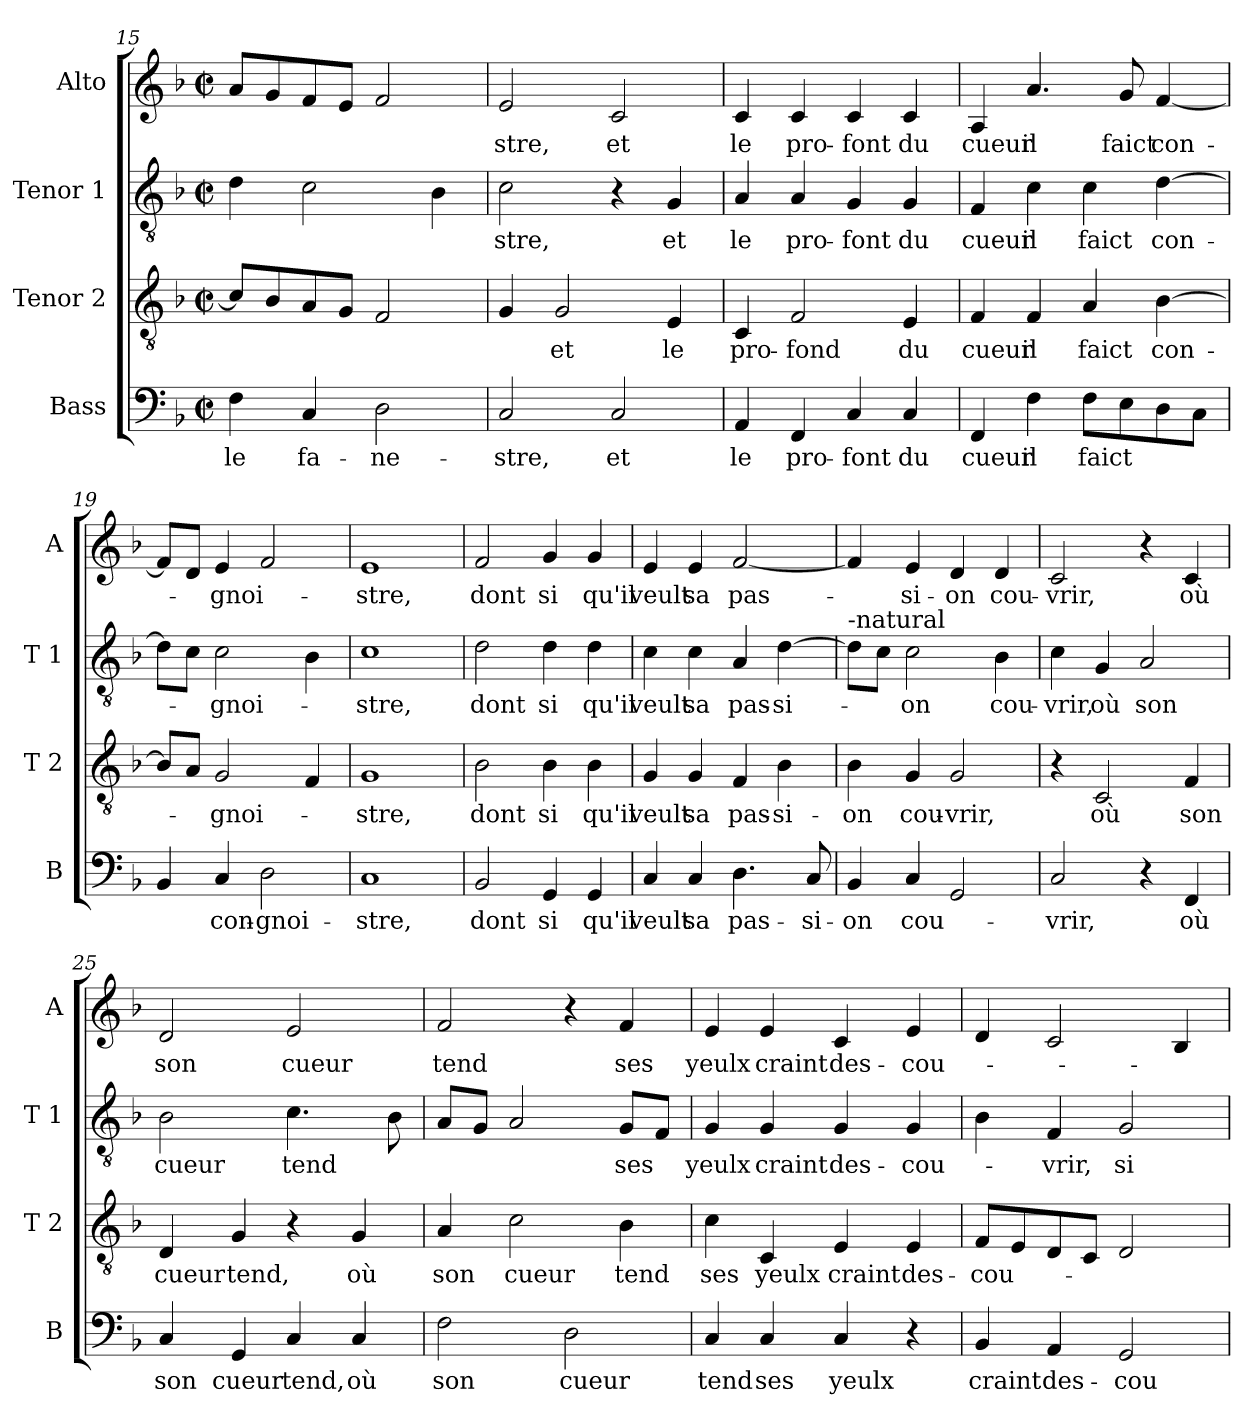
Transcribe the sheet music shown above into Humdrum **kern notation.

**kern	**text	**kern	**text	**kern	**text	**kern	**text
*part4	*part4	*part3	*part3	*part2	*part2	*part1	*part1
*staff4	*staff4	*staff3	*staff3	*staff2	*staff2	*staff1	*staff1
*I"Bass	*	*I"Tenor 2	*	*I"Tenor 1	*	*I"Alto	*
*I'B	*	*I'T 2	*	*I'T 1	*	*I'A	*
*clefF4	*	*clefGv2	*	*clefGv2	*	*clefG2	*
*k[b-]	*	*k[b-]	*	*k[b-]	*	*k[b-]	*
*F:	*	*F:	*	*F:	*	*F:	*
*M2/2	*	*M2/2	*	*M2/2	*	*M2/2	*
*met(c|)	*	*met(c|)	*	*met(c|)	*	*met(c|)	*
=15	=15	=15	=15	=15	=15	=15	=15
!	!LO:LY:b	!	!	!	!	!	!
4F\	le	8c/L]	.	4d\	.	8a/L	.
.	.	8B-/	.	.	.	8g/	.
!	!LO:LY:b	!	!	!	!	!	!
4C/	fa-	8A/	.	2c\	.	8f/	.
.	.	8G/J	.	.	.	8e/J	.
!	!LO:LY:b	!	!	!	!	!	!
2D\	-ne-	2F/	.	.	.	2f/	.
.	.	.	.	4B-\	.	.	.
!!LO:LB:g=z
=16	=16	=16	=16	=16	=16	=16	=16
!	!LO:LY:b	!	!	!	!LO:LY:b	!	!LO:LY:b
2C/	-stre,	4G/	.	2c\	-stre,	2e/	-stre,
!	!	!	!LO:LY:b	!	!	!	!
.	.	2G/	et	.	.	.	.
!	!LO:LY:b	!	!	!	!	!	!LO:LY:b
2C/	et	.	.	4r	.	2c/	et
!	!	!	!LO:LY:b	!	!LO:LY:b	!	!
.	.	4E/	le	4G/	et	.	.
=17	=17	=17	=17	=17	=17	=17	=17
!	!LO:LY:b	!	!LO:LY:b	!	!LO:LY:b	!	!LO:LY:b
4AA/	le	4C/	pro-	4A/	le	4c/	le
!	!LO:LY:b	!	!LO:LY:b	!	!LO:LY:b	!	!LO:LY:b
4FF/	pro-	2F/	-fond	4A/	pro-	4c/	pro-
!	!LO:LY:b	!	!	!	!LO:LY:b	!	!LO:LY:b
4C/	-font	.	.	4G/	-font	4c/	-font
!	!LO:LY:b	!	!LO:LY:b	!	!LO:LY:b	!	!LO:LY:b
4C/	du	4E/	du	4G/	du	4c/	du
=18	=18	=18	=18	=18	=18	=18	=18
!	!LO:LY:b	!	!LO:LY:b	!	!LO:LY:b	!	!LO:LY:b
4FF/	cueur	4F/	cueur	4F/	cueur	4A/	cueur
!	!LO:LY:b	!	!LO:LY:b	!	!LO:LY:b	!	!LO:LY:b
4F\	il	4F/	il	4c\	il	4.a/	il
!	!LO:LY:b	!	!LO:LY:b	!	!LO:LY:b	!	!
8F\L	faict	4A/	faict	4c\	faict	.	.
!	!	!	!	!	!	!	!LO:LY:b
8E\	.	.	.	.	.	8g/	faict
!	!	!	!LO:LY:b	!	!LO:LY:b	!	!LO:LY:b
8D\	.	[4B-\	con-	[4d\	con-	[4f/	con-
8C\J	.	.	.	.	.	.	.
=19	=19	=19	=19	=19	=19	=19	=19
4BB-/	.	8B-/L]	.	8d\L]	.	8f/L]	.
.	.	8A/J	.	8c\J	.	8d/J	.
!	!LO:LY:b	!	!LO:LY:b	!	!LO:LY:b	!	!LO:LY:b
4C/	con-	2G/	-gnoi-	2c\	-gnoi-	4e/	-gnoi-
!	!LO:LY:b	!	!	!	!	!	!
2D\	-gnoi-	.	.	.	.	2f/	.
.	.	4F/	.	4B-\	.	.	.
=20	=20	=20	=20	=20	=20	=20	=20
!	!LO:LY:b	!	!LO:LY:b	!	!LO:LY:b	!	!LO:LY:b
1C	-stre,	1G	-stre,	1c	-stre,	1e	-stre,
!!LO:LB:g=z
=21	=21	=21	=21	=21	=21	=21	=21
!	!LO:LY:b	!	!LO:LY:b	!	!LO:LY:b	!	!LO:LY:b
2BB-/	dont	2B-\	dont	2d\	dont	2f/	dont
!	!LO:LY:b	!	!LO:LY:b	!	!LO:LY:b	!	!LO:LY:b
4GG/	si	4B-\	si	4d\	si	4g/	si
!	!LO:LY:b	!	!LO:LY:b	!	!LO:LY:b	!	!LO:LY:b
4GG/	qu'il	4B-\	qu'il	4d\	qu'il	4g/	qu'il
=22	=22	=22	=22	=22	=22	=22	=22
!	!LO:LY:b	!	!LO:LY:b	!	!LO:LY:b	!	!LO:LY:b
4C/	veult	4G/	veult	4c\	veult	4e/	veult
!	!LO:LY:b	!	!LO:LY:b	!	!LO:LY:b	!	!LO:LY:b
4C/	sa	4G/	sa	4c\	sa	4e/	sa
!	!LO:LY:b	!	!LO:LY:b	!	!LO:LY:b	!	!LO:LY:b
4.D\	pas-	4F/	pas-	4A/	pas-	[2f/	pas-
!	!	!	!LO:LY:b	!	!LO:LY:b	!	!
.	.	4B-\	-si-	[4d\	-si-	.	.
!	!LO:LY:b	!	!	!	!	!	!
8C/	-si-	.	.	.	.	.	.
=23	=23	=23	=23	=23	=23	=23	=23
!	!	!	!	!LO:TX:a:t=-natural	!	!	!
!	!LO:LY:b	!	!LO:LY:b	!	!	!	!
4BB-/	-on	4B-\	-on	8d\L]	.	4f/]	.
.	.	.	.	8c\J	.	.	.
!	!LO:LY:b	!	!LO:LY:b	!	!LO:LY:b	!	!LO:LY:b
4C/	cou-	4G/	cou-	2c\	-on	4e/	-si-
!	!	!	!LO:LY:b	!	!	!	!LO:LY:b
2GG/	.	2G/	-vrir,	.	.	4d/	-on
!	!	!	!	!	!LO:LY:b	!	!LO:LY:b
.	.	.	.	4B-\	cou-	4d/	cou-
=24	=24	=24	=24	=24	=24	=24	=24
!	!LO:LY:b	!	!	!	!LO:LY:b	!	!LO:LY:b
2C/	-vrir,	4r	.	4c\	-vrir,	2c/	-vrir,
!	!	!	!LO:LY:b	!	!LO:LY:b	!	!
.	.	2C/	où	4G/	où	.	.
!	!	!	!	!	!LO:LY:b	!	!
4r	.	.	.	2A/	son	4r	.
!	!LO:LY:b	!	!LO:LY:b	!	!	!	!LO:LY:b
4FF/	où	4F/	son	.	.	4c/	où
=25	=25	=25	=25	=25	=25	=25	=25
!	!LO:LY:b	!	!LO:LY:b	!	!LO:LY:b	!	!LO:LY:b
4C/	son	4D/	cueur	2B-\	cueur	2d/	son
!	!LO:LY:b	!	!LO:LY:b	!	!	!	!
4GG/	cueur	4G/	tend,	.	.	.	.
!	!LO:LY:b	!	!	!	!LO:LY:b	!	!LO:LY:b
4C/	tend,	4r	.	4.c\	tend	2e/	cueur
!	!LO:LY:b	!	!LO:LY:b	!	!	!	!
4C/	où	4G/	où	.	.	.	.
.	.	.	.	8B-\	.	.	.
!!LO:PB:g=z
=26	=26	=26	=26	=26	=26	=26	=26
!	!LO:LY:b	!	!LO:LY:b	!	!	!	!LO:LY:b
2F\	son	4A/	son	8A/L	.	2f/	tend
.	.	.	.	8G/J	.	.	.
!	!	!	!LO:LY:b	!	!	!	!
.	.	2c\	cueur	2A/	.	.	.
!	!LO:LY:b	!	!	!	!	!	!
2D\	cueur	.	.	.	.	4r	.
!	!	!	!LO:LY:b	!	!LO:LY:b	!	!LO:LY:b
.	.	4B-\	tend	8G/L	ses	4f/	ses
.	.	.	.	8F/J	.	.	.
=27	=27	=27	=27	=27	=27	=27	=27
!	!LO:LY:b	!	!LO:LY:b	!	!LO:LY:b	!	!LO:LY:b
4C/	tend	4c\	ses	4G/	yeulx	4e/	yeulx
!	!LO:LY:b	!	!LO:LY:b	!	!LO:LY:b	!	!LO:LY:b
4C/	ses	4C/	yeulx	4G/	craint	4e/	craint
!	!LO:LY:b	!	!LO:LY:b	!	!LO:LY:b	!	!LO:LY:b
4C/	yeulx	4E/	craint	4G/	des-	4c/	des-
!	!	!	!LO:LY:b	!	!LO:LY:b	!	!LO:LY:b
4r	.	4E/	des-	4G/	-cou-	4e/	-cou-
=28	=28	=28	=28	=28	=28	=28	=28
!	!LO:LY:b	!	!LO:LY:b	!	!	!	!
4BB-/	craint	8F/L	-cou-	4B-\	.	4d/	.
.	.	8E/	.	.	.	.	.
!	!LO:LY:b	!	!	!	!LO:LY:b	!	!
4AA/	des-	8D/	.	4F/	-vrir,	2c/	.
.	.	8C/J	.	.	.	.	.
!	!LO:LY:b	!	!	!	!LO:LY:b	!	!
2GG/	-cou-	2D/	.	2G/	si	.	.
.	.	.	.	.	.	4B-/	.
=	=	=	=	=	=	=	=
*-	*-	*-	*-	*-	*-	*-	*-
